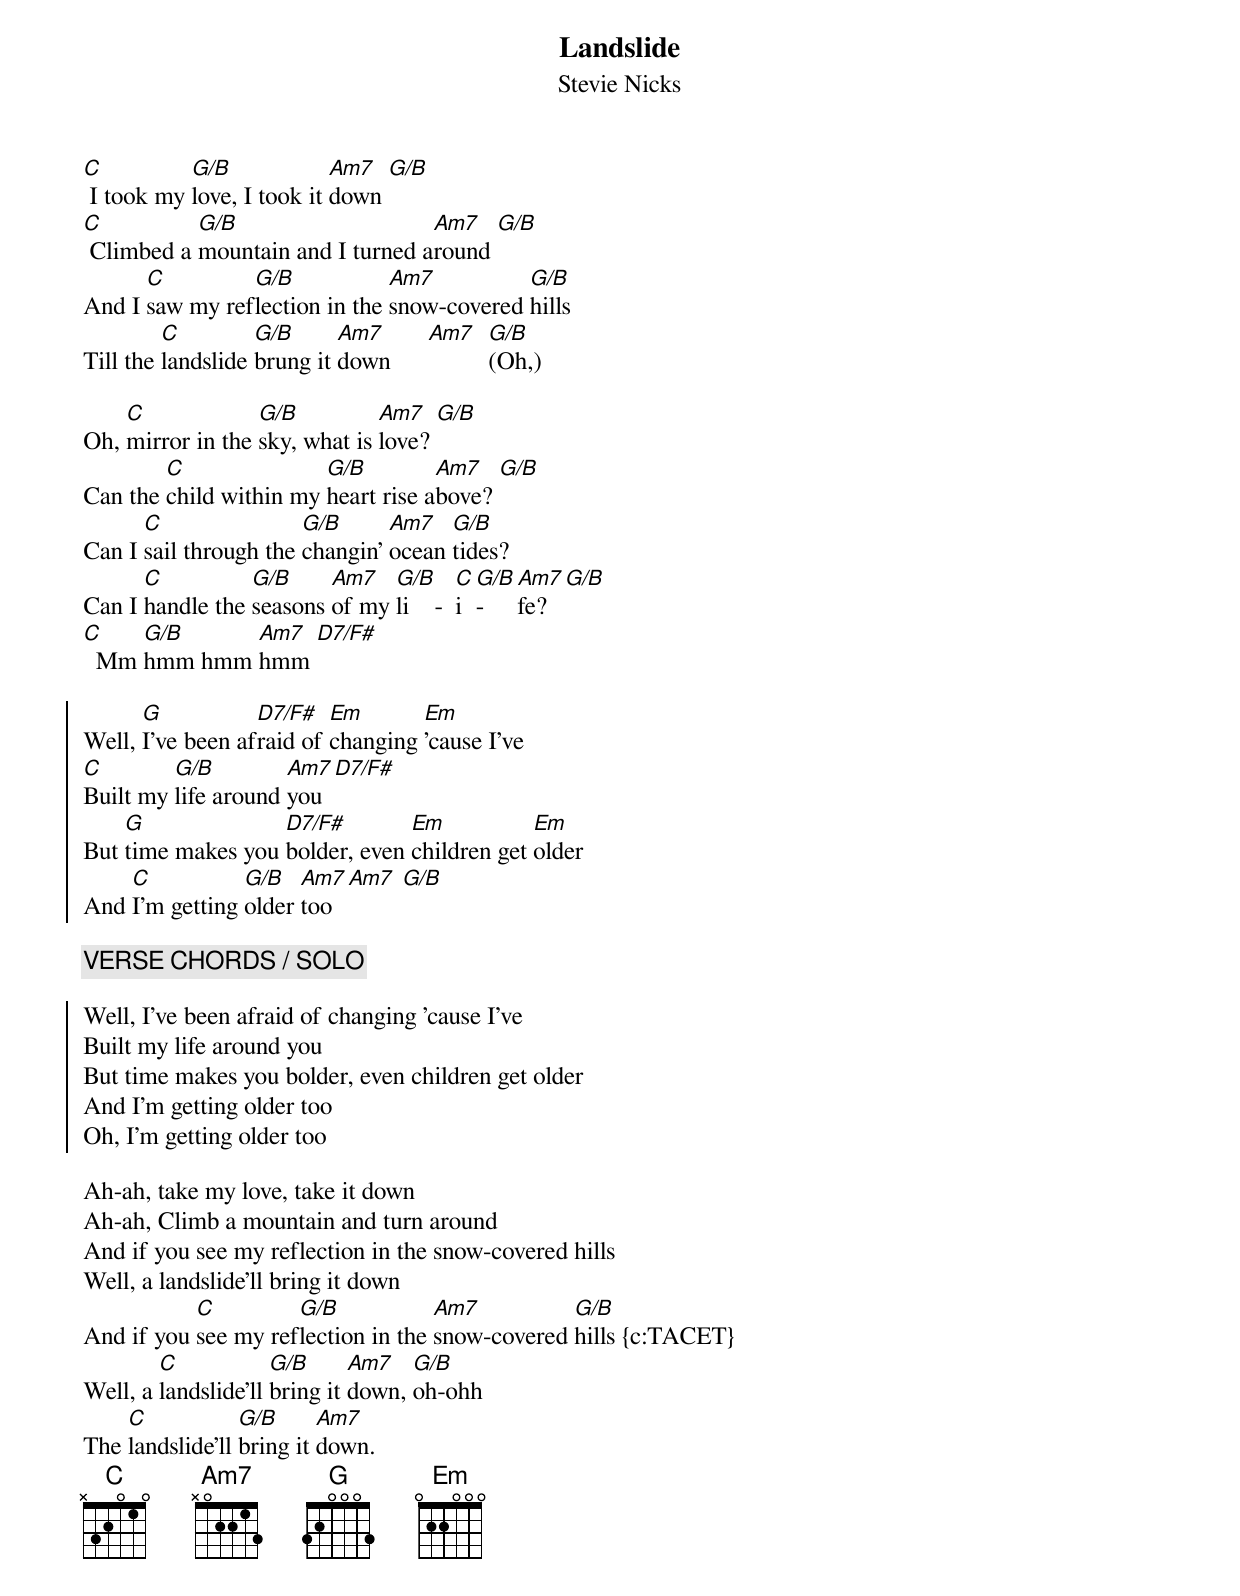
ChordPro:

{t: Landslide}
{st: Stevie Nicks}

[C] I took my [G/B]love, I took it [Am7]down [G/B]
[C] Climbed a [G/B]mountain and I turned a[Am7]round [G/B]
And I [C]saw my ref[G/B]lection in the [Am7]snow-covered [G/B]hills
Till the [C]landslide [G/B]brung it [Am7]down      [Am7]  [G/B](Oh,)

Oh, [C]mirror in the [G/B]sky, what is [Am7]love? [G/B]
Can the [C]child within my [G/B]heart rise a[Am7]bove? [G/B]
Can I [C]sail through the [G/B]changin' [Am7]ocean [G/B]tides?
Can I [C]handle the [G/B]seasons [Am7]of my [G/B]li    -  [C]i  [G/B]-    [Am7]fe? [G/B]
[C]  Mm [G/B]hmm hmm [Am7]hmm [D7/F#]

{soc}
Well, [G]I've been af[D7/F#]raid of [Em]changing [Em]'cause I've
[C]Built my [G/B]life around [Am7]you [D7/F#]
But [G]time makes you [D7/F#]bolder, even [Em]children get [Em]older
And [C]I'm getting [G/B]older [Am7]too [Am7] [G/B]
{eoc}

{c: VERSE CHORDS / SOLO}

{soc}
Well, I've been afraid of changing 'cause I've
Built my life around you
But time makes you bolder, even children get older
And I'm getting older too
Oh, I'm getting older too
{eoc}

Ah-ah, take my love, take it down
Ah-ah, Climb a mountain and turn around
And if you see my reflection in the snow-covered hills
Well, a landslide'll bring it down
And if you [C]see my ref[G/B]lection in the [Am7]snow-covered [G/B]hills {c:TACET}
Well, a [C]landslide'll [G/B]bring it [Am7]down, [G/B]oh-ohh
The [C]landslide'll [G/B]bring it [Am7]down.
